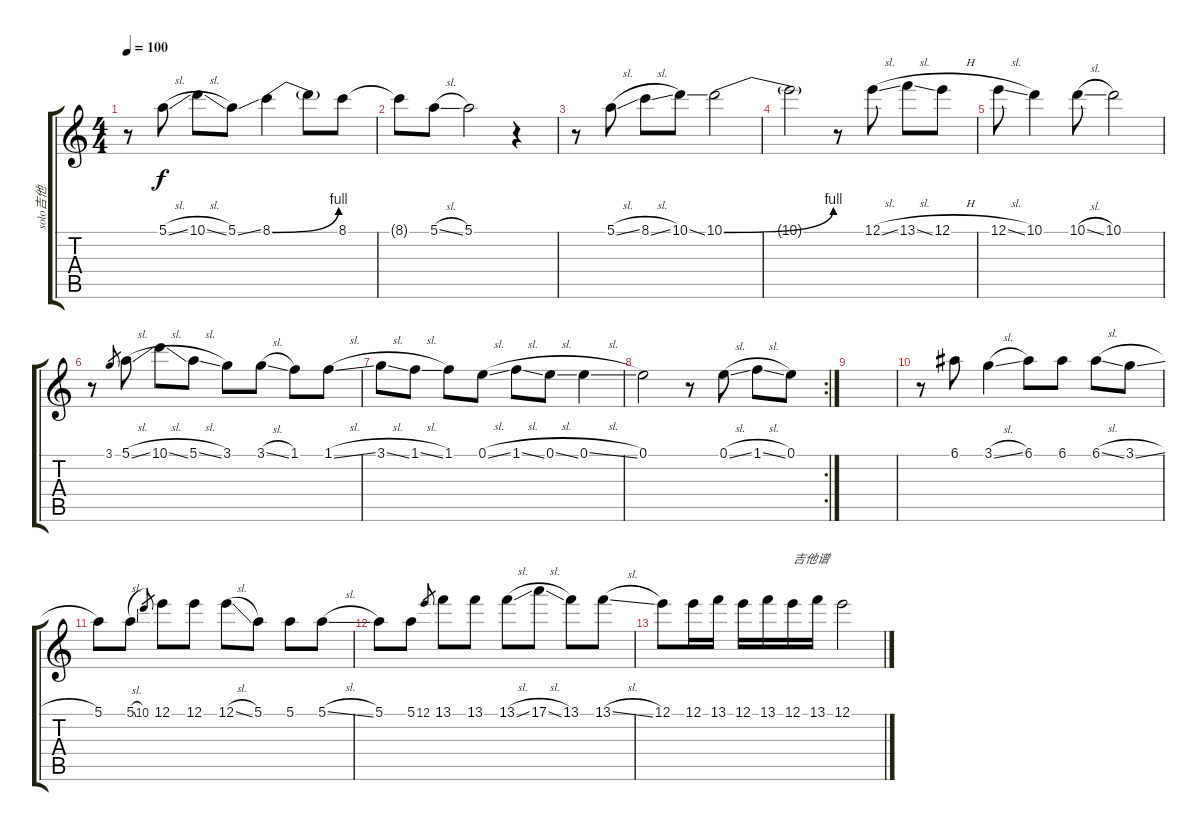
\track ("solo吉他" "solo吉他") {instrument acousticguitarsteel}
\staff {score tabs}
\tuning (E4 B3 G3 D3 A2 E2) {hide}
\ts (4 4)
\tempo 100
\clef g2
\ks c
r.8{dy f} 5.1{sl}.8{instrument acousticguitarsteel} 10.1{sl}.8 5.1{ss}.8 8.1{be (bend 0 0 60 4)}.4 8.1{t}.8 8.1.8 |
8.1{t}.8 5.1{sl}.8 5.1.2 r.4 |
r.8 5.1{sl}.8 8.1{sl}.8 10.1{ss}.8 10.1{be (bend 0 0 60 4)}.2 |
10.1{t}.2 r.8 12.1{sl}.8 13.1{sl}.8 12.1{h}.8 |
12.1{sl}.8 10.1.4 10.1{sl}.8 10.1.2 |
r.8 3.1.8{gr} 5.1{sl}.8 10.1{sl}.8 5.1{sl}.8 3.1.8 3.1{sl}.8 1.1.8 1.1{sl}.8 |
3.1{sl}.8 1.1{sl}.8 1.1.8 0.1{sl}.8 1.1{sl}.8 0.1{sl}.8 0.1{sl}.4 |
\rc 2
0.1.2 r.8 0.1{sl}.8 1.1{sl}.8 0.1.8 |
|
r.8 6.1.8 3.1{sl}.4 6.1.8 6.1.8 6.1{sl}.8 3.1{sl}.8 |
5.1.8 5.1{sl}.8 10.1.8{gr} 12.1.8 12.1.8 12.1{sl}.8 5.1.8 5.1.8 5.1{sl}.8 |
5.1.8 5.1.8 12.1.8{gr} 13.1.8 13.1.8 13.1{sl}.8 17.1{sl}.8 13.1.8 13.1{sl}.8 |
12.1.8 12.1.16 13.1.16 12.1.16 13.1.16 12.1.16{txt "吉他谱"} 13.1.16 12.1.2
